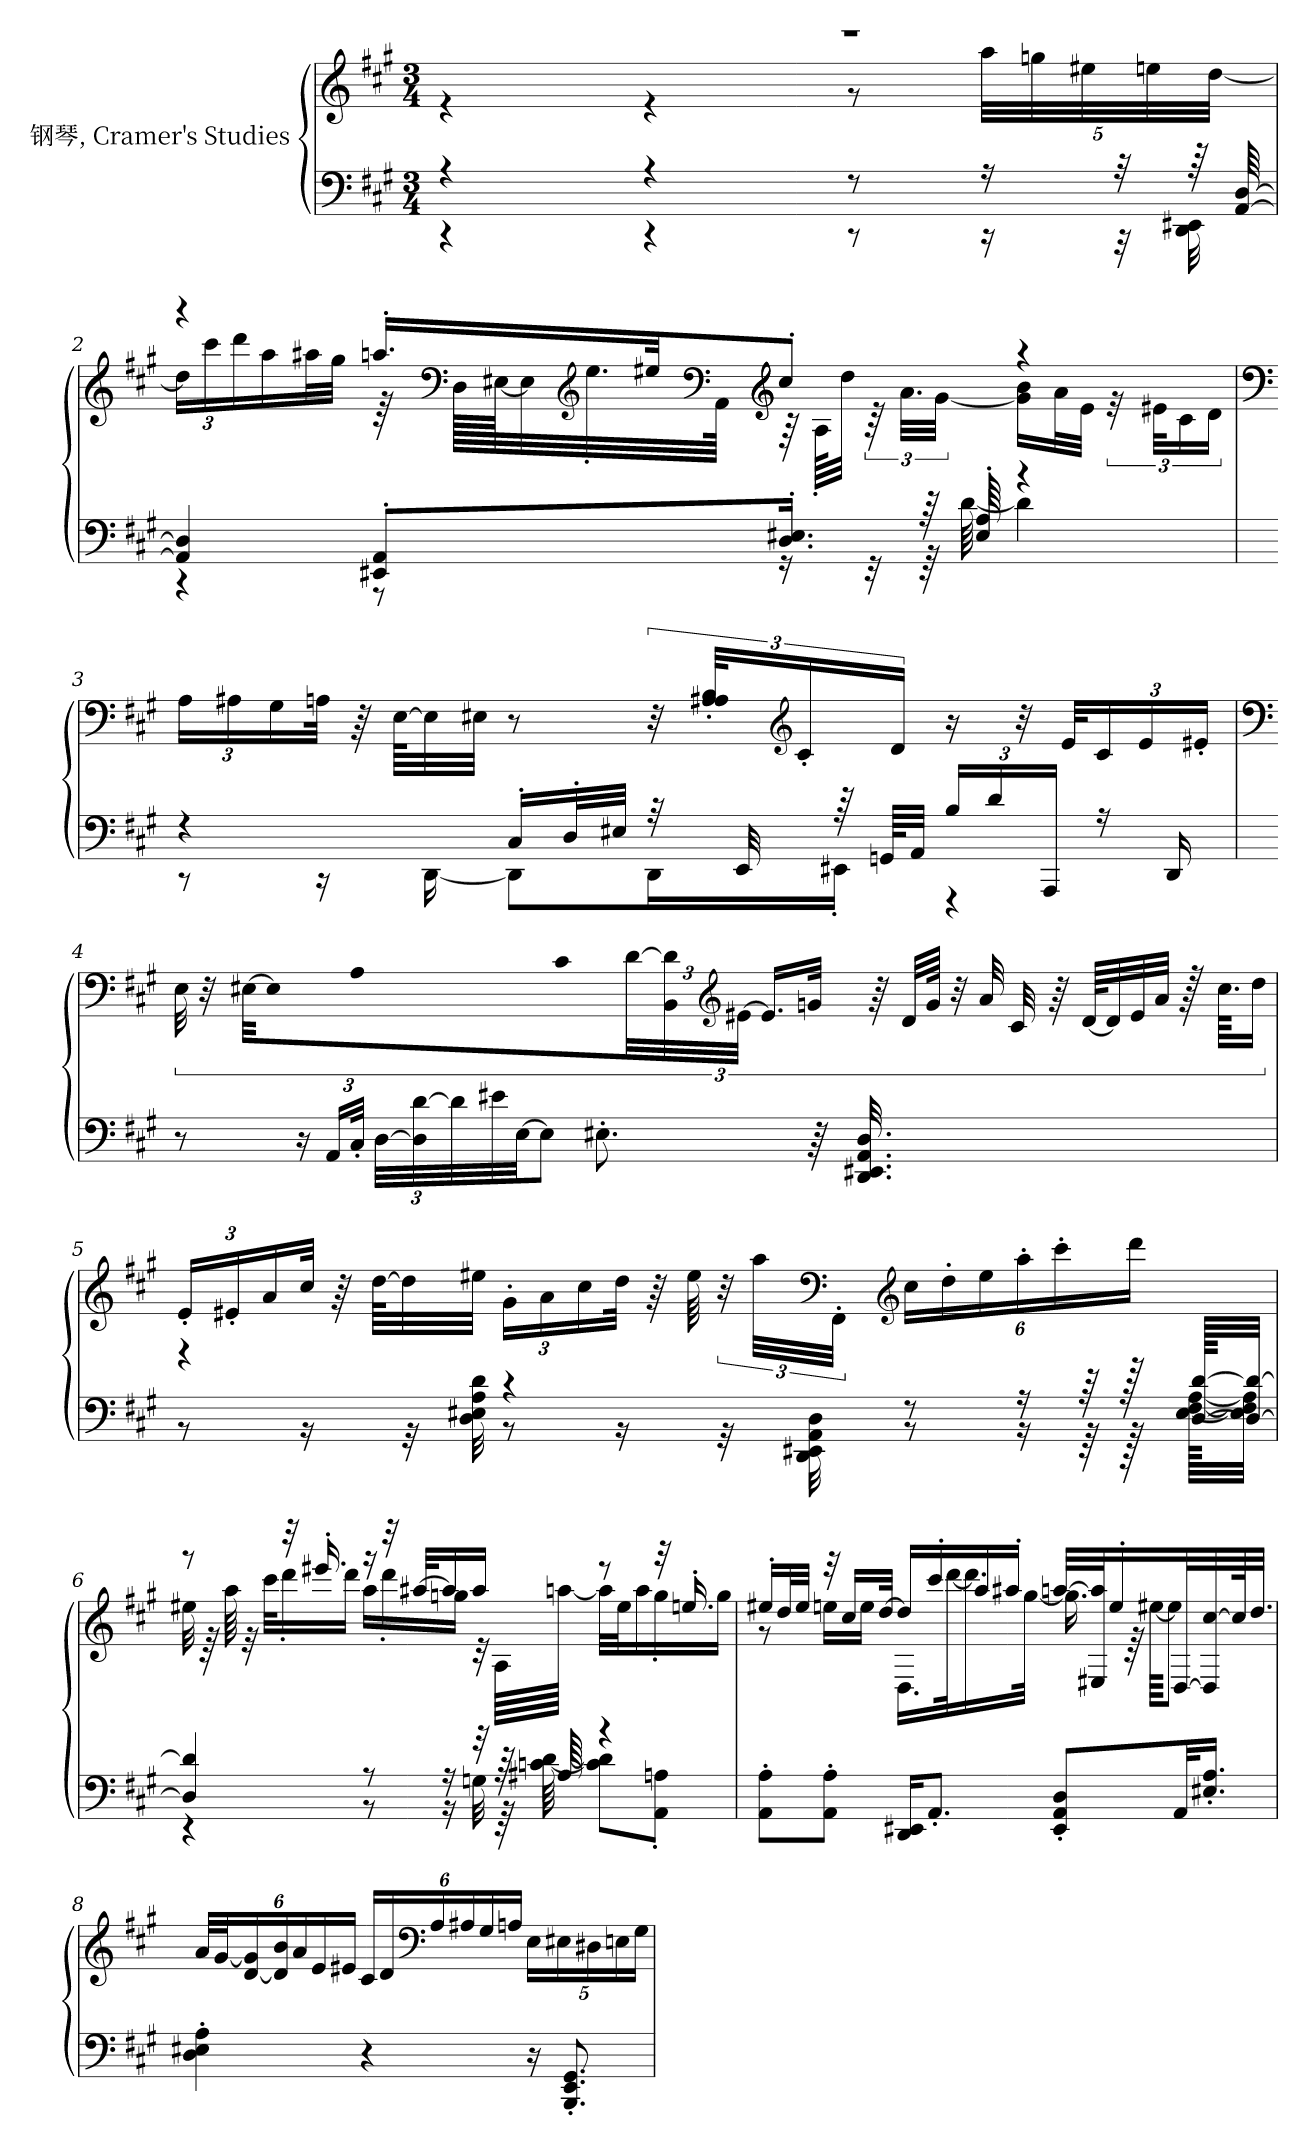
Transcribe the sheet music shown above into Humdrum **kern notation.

**kern	**kern
*part1	*part1
*staff2	*staff1
*I"钢琴, Cramer's Studies	*
*clefF4	*clefG2
*k[f#c#g#]	*k[f#c#g#]
*M3/4	*M3/4
*MM139	*MM139
=1	=1
*^	*^
4r	4r	2.r	4r
4r	4r	.	4r
8r	8r	.	8r
*	*	*	*Xbrackettup
16r	16r	.	40aa\LLL
.	.	.	40ggn\
.	.	.	40ee#X\
32r	32r	.	.
.	.	.	40een\
64r	32DD\ 32EE#X\	.	.
.	.	.	[40dd\JJJ
[64AA/ [64D/	.	.	.
!!LO:LB:g=z	!!
=2	=2	=2	=2
4AA/] 4D/]	4r	4r	24dd\LL]
.	.	.	24ccc#\
.	.	.	24ddd\
.	.	.	16aa\
.	.	.	32aa#X\L
.	.	.	32gg#\JJJ
8EE#X/' 8AA/'L	8r	16.aan'/LL	64r
*	*	*clefF4	*
.	.	.	128D\LLLLL
.	.	.	[128E#X\JJ
.	.	.	32E#\]
*	*	*clefG2	*
.	.	.	32.ee'\
.	.	32ee#X/JK	.
*	*	*clefF4	*
.	.	.	64AA\JJJk
*	*	*clefG2	*
16.D/' 16.E#X/'Jk	16r	8cc#'/J	64r
.	.	.	64A'\KLLL
.	.	.	32dd\JJJ
*	*	*	*brackettup
.	32r	.	96r
.	.	.	48.a\LLL
64r	64r	.	.
.	.	.	[48g#\JJJ
64E#/' 64A/'	[64d\	.	.
4r	4d\]	4r	16g#\] 16b\LL
.	.	.	32a\L
.	.	.	32e\JJJ
.	.	.	48r
.	.	.	48e#X\KLL
.	.	.	24c#\
.	.	.	24d\JJ
*	*	*v	*v
!!LO:LB:g=z
=3	=3	=3
*	*	*clefF4
*	*	*Xbrackettup
4r	8r	24A\LL
.	.	24A#X\
.	.	24G#\
.	16r	32An\JJk
.	.	64r
.	.	[64E\KLLL
.	[16DD\	32E\]
.	.	32E#X\JJJ
16C#'/LL	8DD\L]	8r
32D'/L	.	.
32E#X/JJJ	.	.
*	*	*brackettup
32r	16DD\L	48r
.	.	48A/' 48A#X/' 48B/'KLL
32EE/	.	.
*	*	*clefG2
.	.	24c#'/
64r	16EE#X'\JJ	.
64GGn/KLLL	.	.
.	.	24d/JJ
32AA/JJJ	.	.
*Xbrackettup	*	*
24B/LL	4r	16r
24d/	.	.
.	.	32r
24AAA/JJ	.	.
.	.	32e/KLL
*	*	*Xbrackettup
16r	.	24c#/
.	.	24e/
16DD/	.	.
.	.	24e#X'/JJ
*v	*v	*
!!LO:LB:g=z
=4	=4
*	*clefF4
*	*brackettup
8r	48E\
.	48r
.	[48E#X\LLL
.	32E#\]
.	32A\J
16r	16c#\
*	*Xbrackettup
24AA/LL	[48d\L
.	48BB\ 48d\]
*	*clefG2
48C#'/JJk	[48e#X\JJJ
[48D\LLL	16.e#/LL]
48D\] [48d\	.
48d\]	.
32e#X\	.
[32E\JJ	32gn/JJk
8E\J]	64r
.	32d/LLL
.	64g/JJJk
.	32r
.	32a/
8.E#X'\	32c#/
.	64r
.	[64d/KLLL
.	32d/]
.	32e#/
.	32a/JJJ
.	128r
.	64.cc#\KKLL
64r	16dd\JJ
32.DD/ 32.EE#X/ 32.AA/ 32.D/	.
!!LO:LB:g=z
=5	=5
*^	*
4r	8r	24e'/LL
.	.	24e#X'/
.	.	24a/
.	16r	32cc#/JJk
.	.	64r
.	.	[64dd\KLLL
.	32r	32dd\]
.	32D\ 32E#X\ 32A\ 32d\	32ee#X\JJJ
4r	8r	24g#'\LL
.	.	24a\
.	.	24cc#\
.	16r	32dd\JJk
.	.	64r
.	.	64ee#\
*	*	*brackettup
.	32r	48r
.	.	48aa\LLL
.	32DD\ 32EE#X\ 32AA\ 32D\	.
*	*	*clefF4
.	.	48FF#'\JJJ
*	*	*clefG2
*	*	*Xbrackettup
8r	8r	24cc#\LL
.	.	24dd'\
.	.	24ee#\
16r	16r	24aa'\
.	.	24ccc#'\
64r	64r	.
128r	128r	.
.	.	24ddd\JJ
[128D/ [128d/KKLLL	[128E#\ [128F#\ [128A\KKLLL	.
32D/_ 32d/_JJJ	32E#\] 32F#\] 32A\]JJJ	.
!!LO:LB:g=z
=6	=6	=6
*	*	*^
4D/] 4d/]	4r	8r	32ee#X\
.	.	.	64r
.	.	.	64aa\
.	.	.	32r
.	.	.	32ccc#\KLL
.	.	32r	16ddd'\
.	.	16.eee#X'/	.
.	.	.	16ddd\JJ
8r	8r	16r	16aa\LL
.	.	32r	16ddd'\
.	.	[32aa#X/KLL	.
16r	16r	16aa#/]	16ggn\JJ
32r	32Gn\	16aa#/JJ	32r
64r	64r	.	64A\LLLL
64A#X/	[64cn\ [64d\	.	[64aan\JJJJ
4r	8c\] 8d\]L	8r	32aa\LLL]
.	.	.	32ee#\J
.	.	.	16aa\
.	8AA\' 8An\'J	32r	16gg'\
.	.	16.een'/	.
.	.	.	16gg\JJ
*v	*v	*	*
!!LO:PB:g=z	!!
=7	=7	=7
8AA\' 8A\'L	16ee#X'/LL	8r
.	32dd/L	.
.	32ee#/JJJ	.
8AA\' 8A\'J	32r	16een\LL
.	16cc#/LL	.
.	.	16ee\JJ
.	[32dd/JJk	.
16DD/ 16EE#X/KL	16dd/LL]	16.D\LL
8.AA'/J	16ccc#'/	.
.	.	[32ddd\K
.	16aa/	16.ddd\]
.	16aa#X'/JJ	.
.	.	[32gg#\JJk
8EE#/' 8AA/' 8D/'L	[32aan/LLL	16.gg#\]
.	32E#X/ 32aa/]J	.
.	16ee'/	.
.	.	64r
.	.	[64ee#X\KKKL
32AA/KL	[32D/L	8ee#\J]
16.E#X/' 16.A/'JJ	32D/] [32cc#/	.
.	64cc#/K]	.
.	32.dd/JJJ	.
*	*v	*v
!!LO:LB:g=z
=8	=8
4D\' 4E#X\' 4A\'	48a/LLL
.	[48g#/J
.	[24d/ 24g#/]
.	24d/] 24b/
.	24a/
.	24e/
.	24e#X/JJ
4r	24c#/LL
.	24d/
*	*clefF4
.	24A/
.	24A#X/
.	24G#/
.	24An/JJ
16r	20E\LL
.	20E#X\
8.BBB/' 8.EE/' 8.GG#/'	.
.	20D#X\
.	20En\
.	20G#\JJ
=	=
*-	*-
